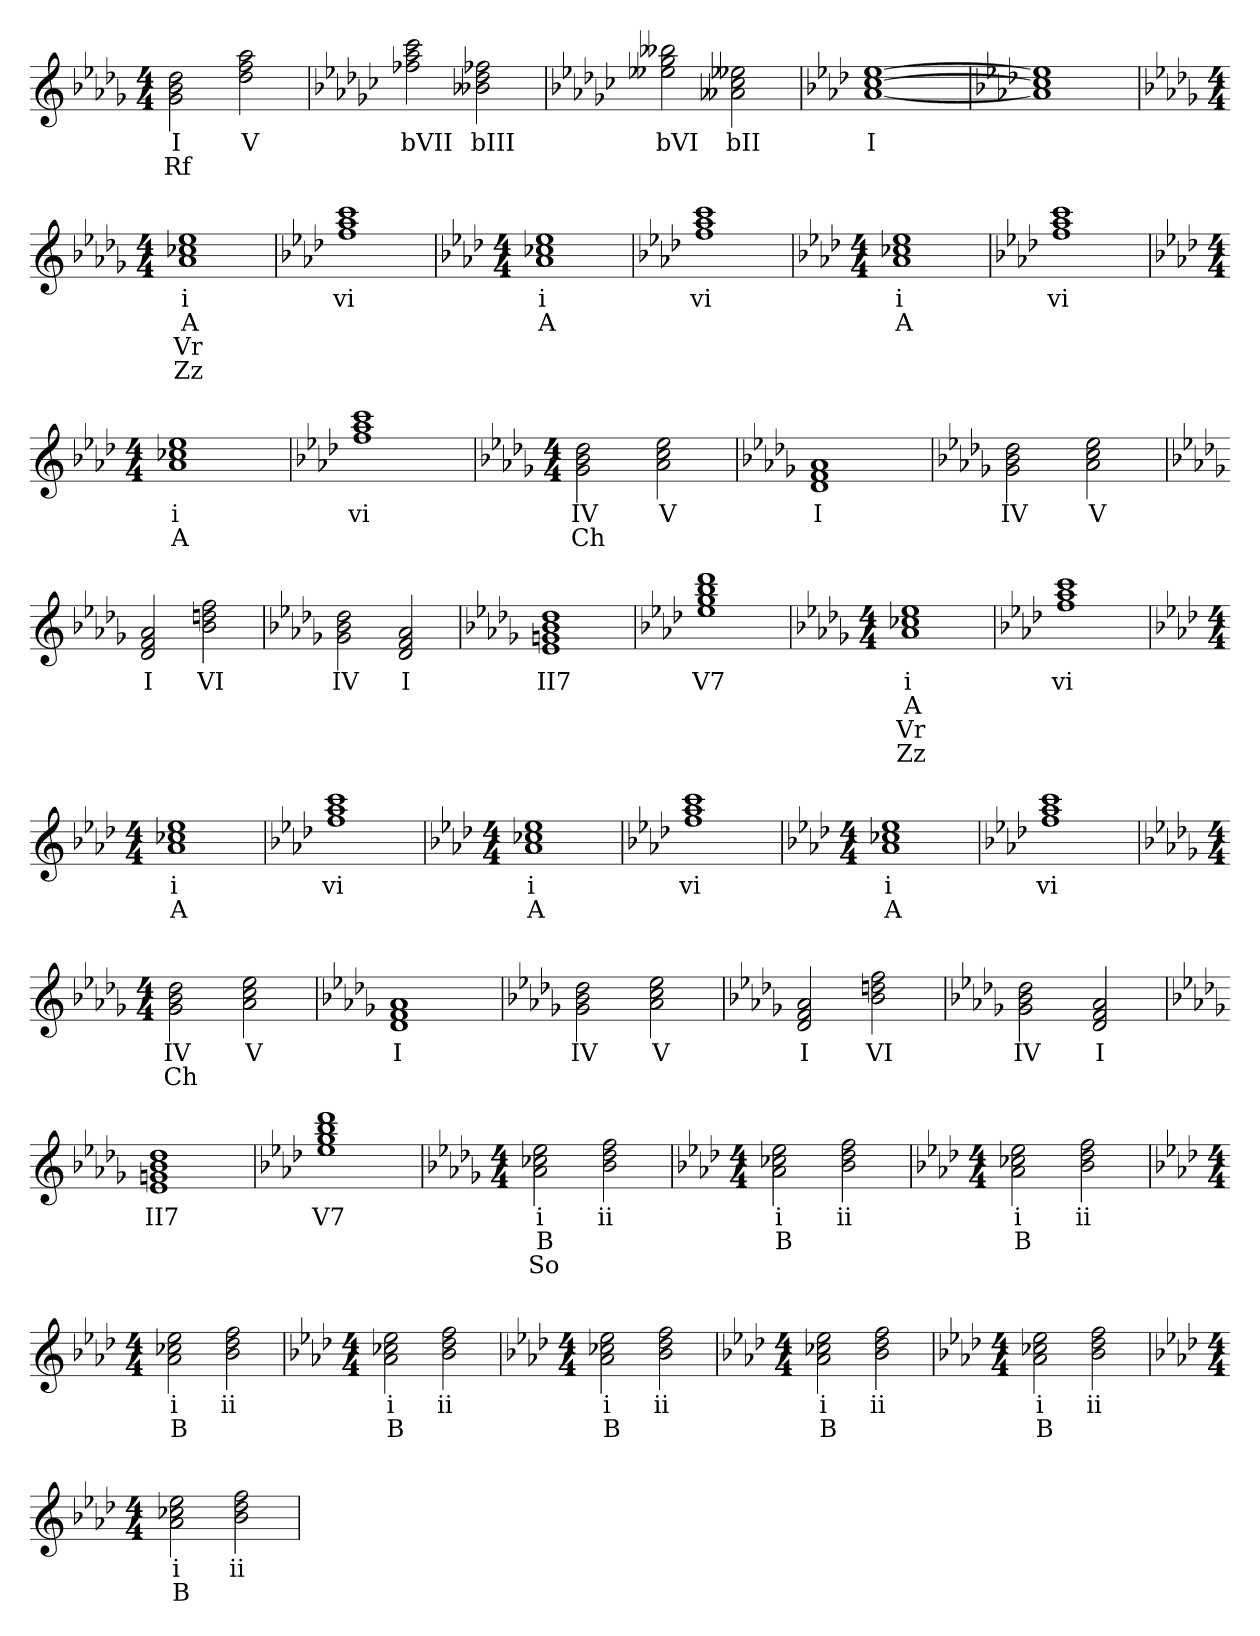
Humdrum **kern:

**kern	**text	**text	**text	**text
*part1	*part1	*part1	*part1	*part1
*staff1	*staff1	*staff1	*staff1	*staff1
*k[b-e-a-d-g-]	*	*	*	*
*D-:	*	*	*	*
*M4/4	*	*	*	*
=	=	=	=	=
2g- 2b- 2dd-	I	Rf	.	.
2dd- 2ff 2aa-	V	.	.	.
=	=	=	=	=
*k[b-e-a-d-g-c-]	*	*	*	*
*G-:	*	*	*	*
2ff-X 2aa- 2ccc-	bVII	.	.	.
2b--X 2dd- 2ff-X	bIII	.	.	.
=	=	=	=	=
*k[b-e-a-d-g-c-]	*	*	*	*
*G-:	*	*	*	*
2ee--X 2gg- 2bb--X	bVI	.	.	.
2a--X 2cc- 2ee--X	bII	.	.	.
=	=	=	=	=
*k[b-e-a-d-]	*	*	*	*
*A-:	*	*	*	*
[1a- [1cc [1ee-	I	.	.	.
=	=	=	=	=
*k[b-e-a-d-]	*	*	*	*
*A-:	*	*	*	*
1a-] 1cc] 1ee-]	.	.	.	.
=	=	=	=	=
*k[b-e-a-d-g-]	*	*	*	*
*D-:	*	*	*	*
*M4/4	*	*	*	*
1a- 1cc-X 1ee-	i	A	Vr	Zz
=	=	=	=	=
*k[b-e-a-d-]	*	*	*	*
*A-:	*	*	*	*
1ff 1aa- 1ccc	vi	.	.	.
=	=	=	=	=
*k[b-e-a-d-]	*	*	*	*
*A-:	*	*	*	*
*M4/4	*	*	*	*
1a- 1cc-X 1ee-	i	A	.	.
=	=	=	=	=
*k[b-e-a-d-]	*	*	*	*
*A-:	*	*	*	*
1ff 1aa- 1ccc	vi	.	.	.
=	=	=	=	=
*k[b-e-a-d-]	*	*	*	*
*A-:	*	*	*	*
*M4/4	*	*	*	*
1a- 1cc-X 1ee-	i	A	.	.
=	=	=	=	=
*k[b-e-a-d-]	*	*	*	*
*A-:	*	*	*	*
1ff 1aa- 1ccc	vi	.	.	.
=	=	=	=	=
*k[b-e-a-d-]	*	*	*	*
*A-:	*	*	*	*
*M4/4	*	*	*	*
1a- 1cc-X 1ee-	i	A	.	.
=	=	=	=	=
*k[b-e-a-d-]	*	*	*	*
*A-:	*	*	*	*
1ff 1aa- 1ccc	vi	.	.	.
=	=	=	=	=
*k[b-e-a-d-g-]	*	*	*	*
*D-:	*	*	*	*
*M4/4	*	*	*	*
2g- 2b- 2dd-	IV	Ch	.	.
2a- 2cc 2ee-	V	.	.	.
=	=	=	=	=
*k[b-e-a-d-g-]	*	*	*	*
*D-:	*	*	*	*
1d- 1f 1a-	I	.	.	.
=	=	=	=	=
*k[b-e-a-d-g-]	*	*	*	*
*D-:	*	*	*	*
2g- 2b- 2dd-	IV	.	.	.
2a- 2cc 2ee-	V	.	.	.
=	=	=	=	=
*k[b-e-a-d-g-]	*	*	*	*
*D-:	*	*	*	*
2d- 2f 2a-	I	.	.	.
2b- 2ddn 2ff	VI	.	.	.
=	=	=	=	=
*k[b-e-a-d-g-]	*	*	*	*
*D-:	*	*	*	*
2g- 2b- 2dd-	IV	.	.	.
2d- 2f 2a-	I	.	.	.
=	=	=	=	=
*k[b-e-a-d-g-]	*	*	*	*
*D-:	*	*	*	*
1e- 1gn 1b- 1dd-	II7	.	.	.
=	=	=	=	=
*k[b-e-a-d-]	*	*	*	*
*A-:	*	*	*	*
1ee- 1gg 1bb- 1ddd-	V7	.	.	.
=	=	=	=	=
*k[b-e-a-d-g-]	*	*	*	*
*D-:	*	*	*	*
*M4/4	*	*	*	*
1a- 1cc-X 1ee-	i	A	Vr	Zz
=	=	=	=	=
*k[b-e-a-d-]	*	*	*	*
*A-:	*	*	*	*
1ff 1aa- 1ccc	vi	.	.	.
=	=	=	=	=
*k[b-e-a-d-]	*	*	*	*
*A-:	*	*	*	*
*M4/4	*	*	*	*
1a- 1cc-X 1ee-	i	A	.	.
=	=	=	=	=
*k[b-e-a-d-]	*	*	*	*
*A-:	*	*	*	*
1ff 1aa- 1ccc	vi	.	.	.
=	=	=	=	=
*k[b-e-a-d-]	*	*	*	*
*A-:	*	*	*	*
*M4/4	*	*	*	*
1a- 1cc-X 1ee-	i	A	.	.
=	=	=	=	=
*k[b-e-a-d-]	*	*	*	*
*A-:	*	*	*	*
1ff 1aa- 1ccc	vi	.	.	.
=	=	=	=	=
*k[b-e-a-d-]	*	*	*	*
*A-:	*	*	*	*
*M4/4	*	*	*	*
1a- 1cc-X 1ee-	i	A	.	.
=	=	=	=	=
*k[b-e-a-d-]	*	*	*	*
*A-:	*	*	*	*
1ff 1aa- 1ccc	vi	.	.	.
=	=	=	=	=
*k[b-e-a-d-g-]	*	*	*	*
*D-:	*	*	*	*
*M4/4	*	*	*	*
2g- 2b- 2dd-	IV	Ch	.	.
2a- 2cc 2ee-	V	.	.	.
=	=	=	=	=
*k[b-e-a-d-g-]	*	*	*	*
*D-:	*	*	*	*
1d- 1f 1a-	I	.	.	.
=	=	=	=	=
*k[b-e-a-d-g-]	*	*	*	*
*D-:	*	*	*	*
2g- 2b- 2dd-	IV	.	.	.
2a- 2cc 2ee-	V	.	.	.
=	=	=	=	=
*k[b-e-a-d-g-]	*	*	*	*
*D-:	*	*	*	*
2d- 2f 2a-	I	.	.	.
2b- 2ddn 2ff	VI	.	.	.
=	=	=	=	=
*k[b-e-a-d-g-]	*	*	*	*
*D-:	*	*	*	*
2g- 2b- 2dd-	IV	.	.	.
2d- 2f 2a-	I	.	.	.
=	=	=	=	=
*k[b-e-a-d-g-]	*	*	*	*
*D-:	*	*	*	*
1e- 1gn 1b- 1dd-	II7	.	.	.
=	=	=	=	=
*k[b-e-a-d-]	*	*	*	*
*A-:	*	*	*	*
1ee- 1gg 1bb- 1ddd-	V7	.	.	.
=	=	=	=	=
*k[b-e-a-d-g-]	*	*	*	*
*D-:	*	*	*	*
*M4/4	*	*	*	*
2a- 2cc-X 2ee-	i	B	So	.
2b- 2dd- 2ff	ii	.	.	.
=	=	=	=	=
*k[b-e-a-d-]	*	*	*	*
*A-:	*	*	*	*
*M4/4	*	*	*	*
2a- 2cc-X 2ee-	i	B	.	.
2b- 2dd- 2ff	ii	.	.	.
=	=	=	=	=
*k[b-e-a-d-]	*	*	*	*
*A-:	*	*	*	*
*M4/4	*	*	*	*
2a- 2cc-X 2ee-	i	B	.	.
2b- 2dd- 2ff	ii	.	.	.
=	=	=	=	=
*k[b-e-a-d-]	*	*	*	*
*A-:	*	*	*	*
*M4/4	*	*	*	*
2a- 2cc-X 2ee-	i	B	.	.
2b- 2dd- 2ff	ii	.	.	.
=	=	=	=	=
*k[b-e-a-d-]	*	*	*	*
*A-:	*	*	*	*
*M4/4	*	*	*	*
2a- 2cc-X 2ee-	i	B	.	.
2b- 2dd- 2ff	ii	.	.	.
=	=	=	=	=
*k[b-e-a-d-]	*	*	*	*
*A-:	*	*	*	*
*M4/4	*	*	*	*
2a- 2cc-X 2ee-	i	B	.	.
2b- 2dd- 2ff	ii	.	.	.
=	=	=	=	=
*k[b-e-a-d-]	*	*	*	*
*A-:	*	*	*	*
*M4/4	*	*	*	*
2a- 2cc-X 2ee-	i	B	.	.
2b- 2dd- 2ff	ii	.	.	.
=	=	=	=	=
*k[b-e-a-d-]	*	*	*	*
*A-:	*	*	*	*
*M4/4	*	*	*	*
2a- 2cc-X 2ee-	i	B	.	.
2b- 2dd- 2ff	ii	.	.	.
=	=	=	=	=
*k[b-e-a-d-]	*	*	*	*
*A-:	*	*	*	*
*M4/4	*	*	*	*
2a- 2cc-X 2ee-	i	B	.	.
2b- 2dd- 2ff	ii	.	.	.
=	=	=	=	=
*-	*-	*-	*-	*-
